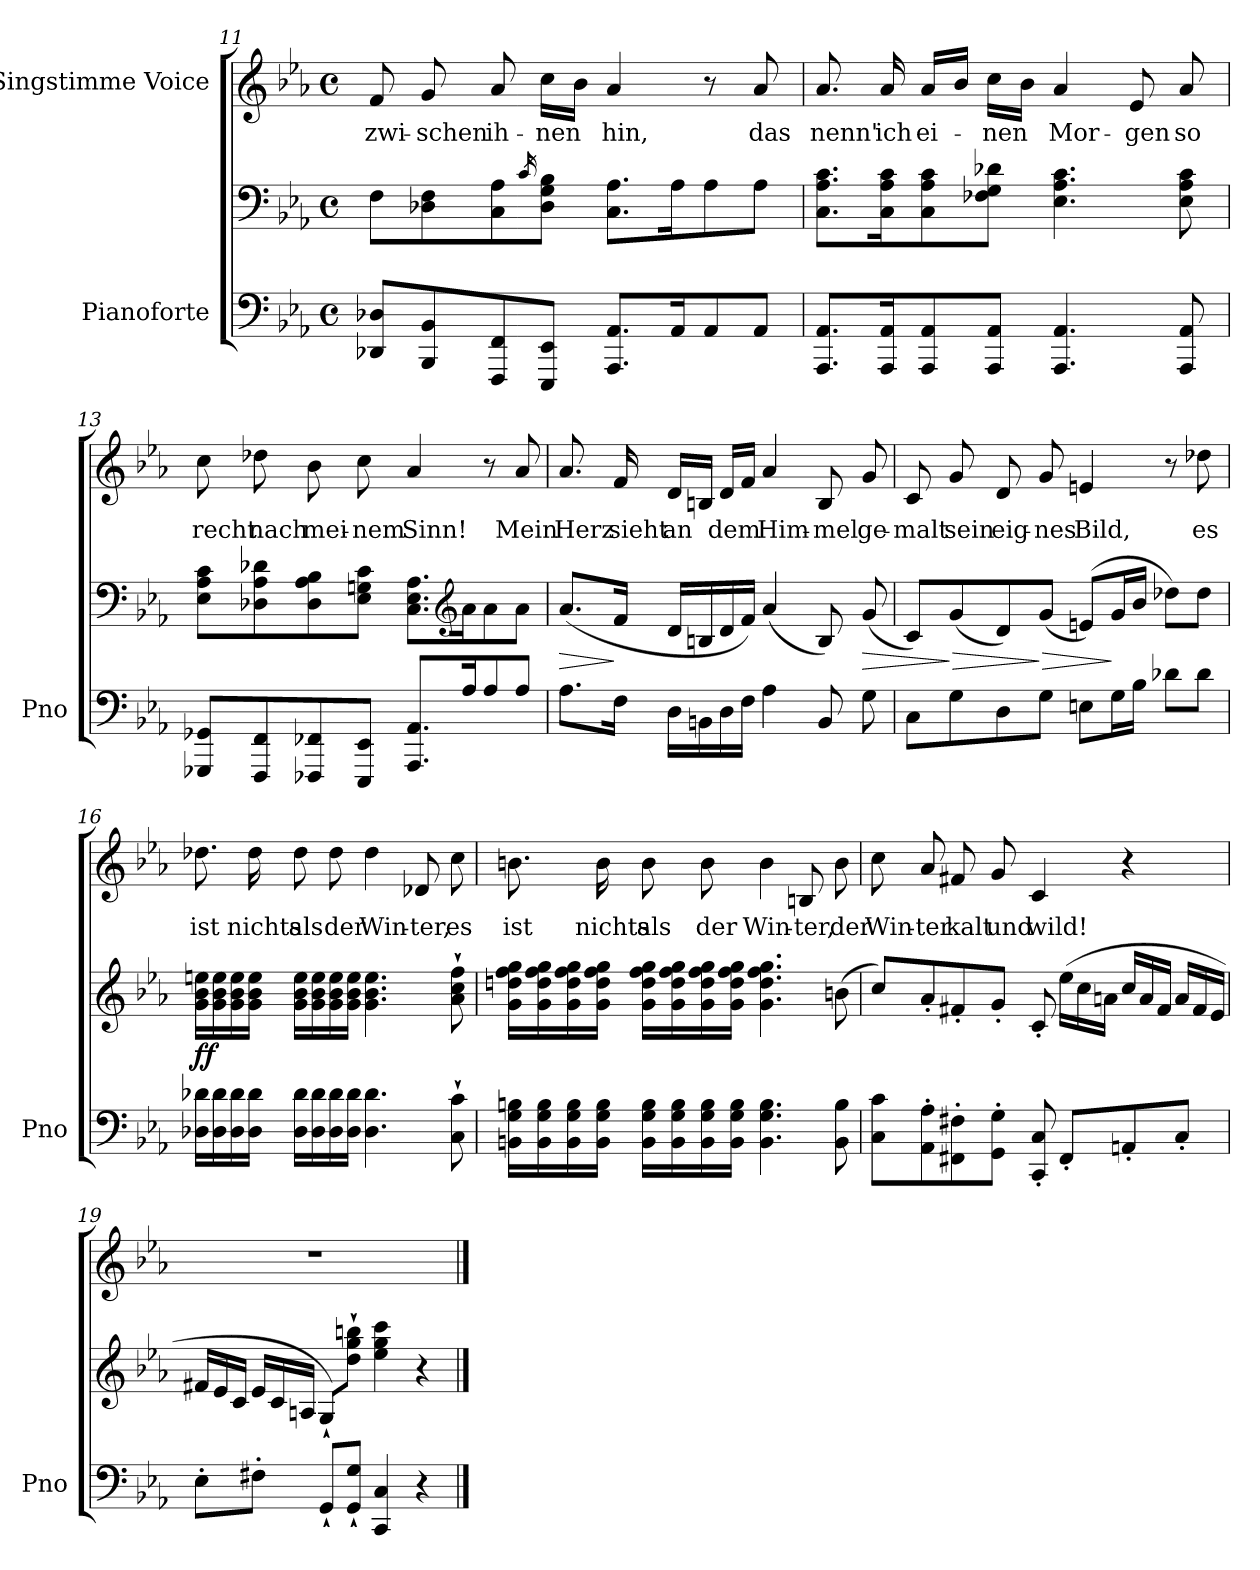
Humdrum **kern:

**kern	**kern	**dynam	**kern	**text
*part2	*part2	*part2	*part1	*part1
*staff3	*staff2	*staff2/3	*staff1	*staff1
*I"Pianoforte	*	*	*I"Singstimme Voice	*
*I'Pno	*	*	*	*
*clefF4	*clefF4	*	*clefG2	*
*k[b-e-a-]	*k[b-e-a-]	*	*k[b-e-a-]	*
*M4/4	*M4/4	*	*M4/4	*
*met(c)	*met(c)	*	*met(c)	*
=11	=11	=11	=11	=11
!	!	!	!	!LO:LY:b
8DD-X/ 8D-X/L	8F\L	.	8f/	zwi-
!	!	!	!	!LO:LY:b
8BBB-/ 8BB-/	8D-X\ 8F\	.	8g/	-schen
!	!	!	!	!LO:LY:b
8FFF/ 8FF/	8C\ 8A-\	.	8a-/	ih-
.	16qc/	.	.	.
!	!	!	!	!LO:LY:b
8EEE-/ 8EE-/J	8D-\ 8G\ 8B-\J	.	16cc\LL	-nen
.	.	.	16b-\JJ	.
!	!	!	!	!LO:LY:b
8.AAA-/ 8.AA-/L	8.C\ 8.A-\L	.	4a-/	hin,
16AA-/K	16A-\K	.	.	.
8AA-/	8A-\	.	8r	.
!	!	!	!	!LO:LY:b
8AA-/J	8A-\J	.	8a-/	das
=12	=12	=12	=12	=12
!	!	!	!	!LO:LY:b
8.AAA-/ 8.AA-/L	8.C\ 8.A-\ 8.c\L	.	8.a-/	nenn'
!	!	!	!	!LO:LY:b
16AAA-/ 16AA-/K	16C\ 16A-\ 16c\K	.	16a-/	ich
!	!	!	!	!LO:LY:b
8AAA-/ 8AA-/	8C\ 8A-\ 8c\	.	16a-/LL	ei-
.	.	.	16b-/JJ	.
!	!	!	!	!LO:LY:b
8AAA-/ 8AA-/J	8F-X\ 8G\ 8d-X\J	.	16cc\LL	-nen
.	.	.	16b-\JJ	.
!	!	!	!	!LO:LY:b
4.AAA-/ 4.AA-/	4.E-\ 4.A-\ 4.c\	.	4a-/	Mor-
!	!	!	!	!LO:LY:b
.	.	.	8e-/	-gen
!	!	!	!	!LO:LY:b
8AAA-/ 8AA-/	8E-\ 8A-\ 8c\	.	8a-/	so
!!LO:LB:g=z
=13	=13	=13	=13	=13
!	!	!	!	!LO:LY:b
8GGG-X/ 8GG-X/L	8E-\ 8A-\ 8c\L	.	8cc\	recht
!	!	!	!	!LO:LY:b
8FFF/ 8FF/	8D-X\ 8A-\ 8d-X\	.	8dd-X\	nach
!	!	!	!	!LO:LY:b
8FFF-X/ 8FF-X/	8D-\ 8A-\ 8B-\	.	8b-\	mei-
!	!	!	!	!LO:LY:b
8EEE-/ 8EE-/J	8E-\ 8Gn\ 8c\J	.	8cc\	-nem
!	!	!	!	!LO:LY:b
8.AAA-/ 8.AA-/L	8.C\ 8.E-\ 8.A-\L	.	4a-/	Sinn!
*	*clefG2	*	*	*
16A-/K	16a-\K	.	.	.
8A-/	8a-\	.	8r	.
!	!	!	!	!LO:LY:b
8A-/J	8a-\J	.	8a-/	Mein
=14	=14	=14	=14	=14
!	!	!LO:HP:b	!	!LO:LY:b
8.A-\L	(<8.a-/L	>	8.a-/	Herz
!	!	!	!	!LO:LY:b
16F\Jk	16f/Jk	]	16f/	sieht
!	!	!	!	!LO:LY:b
16D\LL	16d/LL	.	16d/LL	an
16BBn\	16Bn/	.	16Bn/JJ	.
!	!	!	!	!LO:LY:b
16D\	16d/	.	16d/LL	dem
16F\JJ	16f/JJ)	.	16f/JJ	.
!	!	!	!	!LO:LY:b
4A-\	(<4a-/	.	4a-/	Him-
!	!	!	!	!LO:LY:b
8BB/	8B/)	.	8B/	-mel
!	!	!LO:HP:b	!	!LO:LY:b
8G\	(<8g/	>	8g/	ge-
=15	=15	=15	=15	=15
!	!	!	!	!LO:LY:b
8C\L	8c/L)	.	8c/	-malt
!	!	!LO:HP:n=1:b	!	!LO:LY:b
8G\	(<8g/	] >	8g/	sein
!	!	!	!	!LO:LY:b
8D\	8d/)	.	8d/	eig-
!	!	!LO:HP:n=1:b	!	!LO:LY:b
8G\J	(<8g/J	] >	8g/	-nes
!	!	!	!	!LO:LY:b
8En\L	(>8en/L)	.	4en/	Bild,
16G\L	16g/L	]	.	.
16B-\JJ	16b-/JJ	.	.	.
8d-X\L	8dd-X\L)	.	8r	.
!	!	!	!	!LO:LY:b
8d-\J	8dd-\J	.	8dd-X\	es
!!LO:LB:g=z
=16	=16	=16	=16	=16
!	!	!LO:DY:b	!	!LO:LY:b
16D-X\ 16d-X\LL	16g\ 16b-\ 16een\LL	ff	8.dd-X\	ist
!	!	!LO:DY:b	!	!
16D-\ 16d-\	16g\ 16b-\ 16ee\	other-dynamics	.	.
16D-\ 16d-\	16g\ 16b-\ 16ee\	.	.	.
!	!	!	!	!LO:LY:b
16D-\ 16d-\JJ	16g\ 16b-\ 16ee\JJ	.	16dd-\	nichts
!	!	!	!	!LO:LY:b
16D-\ 16d-\LL	16g\ 16b-\ 16ee\LL	.	8dd-\	als
16D-\ 16d-\	16g\ 16b-\ 16ee\	.	.	.
!	!	!	!	!LO:LY:b
16D-\ 16d-\	16g\ 16b-\ 16ee\	.	8dd-\	der
16D-\ 16d-\JJ	16g\ 16b-\ 16ee\JJ	.	.	.
!	!	!	!	!LO:LY:b
4.D-\ 4.d-\	4.g\ 4.b-\ 4.ee\	.	4dd-\	Win-
!	!	!	!	!LO:LY:b
.	.	.	8d-X/	-ter,
!	!	!	!	!LO:LY:b
8C\` 8c\`	8a-\` 8cc\` 8ff\`	.	8cc\	es
=17	=17	=17	=17	=17
!	!	!LO:DY:b	!	!LO:LY:b
!	!	!LO:DY:n=1:b	!	!
16BBn\ 16G\ 16Bn\LL	16g\ 16ddn\ 16ff\ 16gg\LL	ff other-dynamics	8.bn\	ist
16BB\ 16G\ 16B\	16g\ 16dd\ 16ff\ 16gg\	.	.	.
16BB\ 16G\ 16B\	16g\ 16dd\ 16ff\ 16gg\	.	.	.
!	!	!	!	!LO:LY:b
16BB\ 16G\ 16B\JJ	16g\ 16dd\ 16ff\ 16gg\JJ	.	16b\	nichts
!	!	!	!	!LO:LY:b
16BB\ 16G\ 16B\LL	16g\ 16dd\ 16ff\ 16gg\LL	.	8b\	als
16BB\ 16G\ 16B\	16g\ 16dd\ 16ff\ 16gg\	.	.	.
!	!	!	!	!LO:LY:b
16BB\ 16G\ 16B\	16g\ 16dd\ 16ff\ 16gg\	.	8b\	der
16BB\ 16G\ 16B\JJ	16g\ 16dd\ 16ff\ 16gg\JJ	.	.	.
!	!	!	!	!LO:LY:b
4.BB\ 4.G\ 4.B\	4.g\ 4.dd\ 4.ff\ 4.gg\	.	4b\	Win-
!	!	!	!	!LO:LY:b
.	.	.	8Bn/	-ter,
!	!	!	!	!LO:LY:b
8BB\ 8B\	(>8bn\	.	8b\	der
!!LO:PB:g=z
=18	=18	=18	=18	=18
!	!	!	!	!LO:LY:b
8C\ 8c\L	8cc/L)	.	8cc\	Win-
!	!	!	!	!LO:LY:b
8AA-\' 8A-\'	8a-'/	.	8a-/	-ter
!	!	!	!	!LO:LY:b
8FF#X\' 8F#X\'	8f#X'/	.	8f#X/	kalt
!	!	!	!	!LO:LY:b
8GG\' 8G\'J	8g'/J	.	8g/	und
!	!	!	!	!LO:LY:b
8CC/' 8C/'	8c'/	.	4c/	wild!
*	*Xtuplet	*	*	*
8FF#'/L	(>24ee-\LL	.	.	.
.	24cc\	.	.	.
.	24an\JJ	.	.	.
8AAn'/	24cc/LL	.	4r	.
.	24a/	.	.	.
.	24f#/JJ	.	.	.
8C'/J	24a/LL	.	.	.
.	24f#/	.	.	.
.	24e-/JJ	.	.	.
=19	=19	=19	=19	=19
8E-'\L	24f#X/LL	.	1r	.
.	24e-/	.	.	.
.	24c/JJ	.	.	.
8F#X'\J	24e-/LL	.	.	.
.	24c/	.	.	.
.	24An/JJ	.	.	.
8GG`/L	8G`/L)	.	.	.
8GG/` 8G/`J	8dd\` 8gg\` 8bbn\`J	.	.	.
4CC/ 4C/	4ee-\ 4gg\ 4ccc\	.	.	.
4r	4r	.	.	.
==	==	==	==	==
*-	*-	*-	*-	*-
